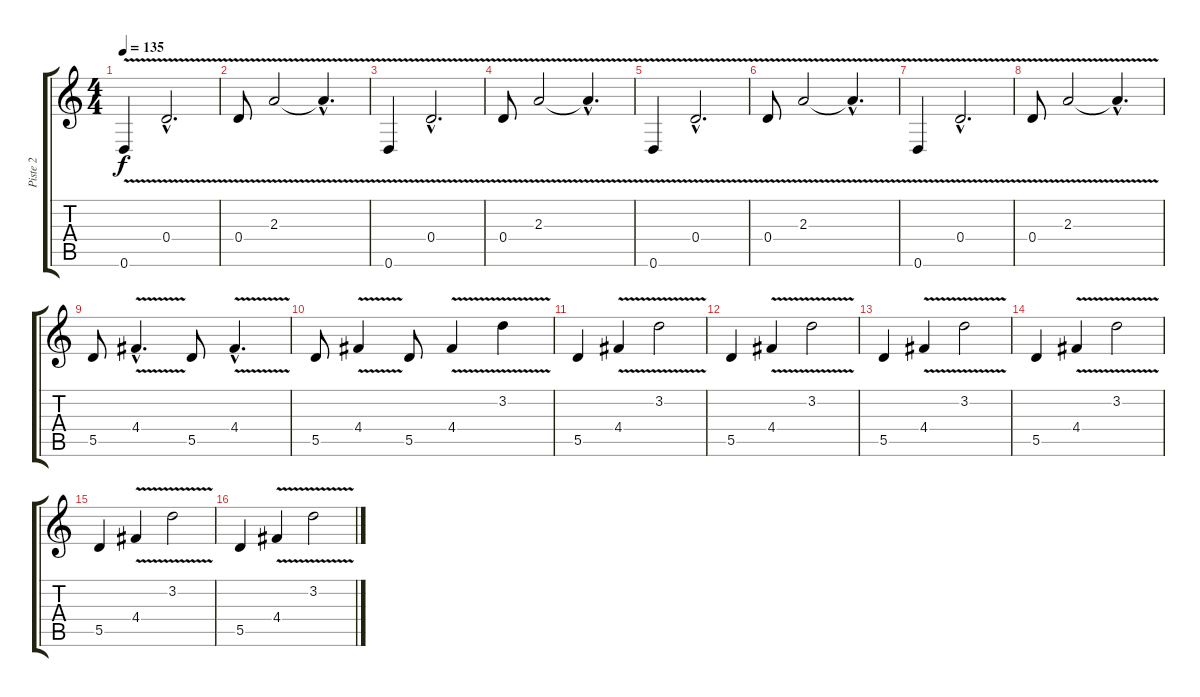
\track ("Piste 2" "Piste 2") {instrument distortionguitar}
\staff {score tabs}
\tuning (E4 B3 G3 D3 A2 D2) {hide}
\ts (4 4)
\tempo 135
\clef g2
\ks c
0.6{v}.4{dy f} 0.4{v hac}.2{d} |
0.4{v}.8 2.3{v}.2 2.3{hac t}.4{d} |
0.6{v}.4 0.4{v hac}.2{d} |
0.4{v}.8 2.3{v}.2 2.3{hac t}.4{d} |
0.6{v}.4 0.4{v hac}.2{d} |
0.4{v}.8 2.3{v}.2 2.3{hac t}.4{d} |
0.6{v}.4 0.4{v hac}.2{d} |
0.4{v}.8 2.3{v}.2 2.3{hac t}.4{d} |
5.5.8 4.4{v hac}.4{d} 5.5.8 4.4{v hac}.4{d} |
5.5.8 4.4{v}.4 5.5.8 4.4{v}.4 3.2{v}.4 |
5.5.4 4.4{v}.4 3.2{v}.2 |
5.5.4 4.4{v}.4 3.2{v}.2 |
5.5.4 4.4{v}.4 3.2{v}.2 |
5.5.4 4.4{v}.4 3.2{v}.2 |
5.5.4 4.4{v}.4 3.2{v}.2 |
5.5.4 4.4{v}.4 3.2{v}.2
